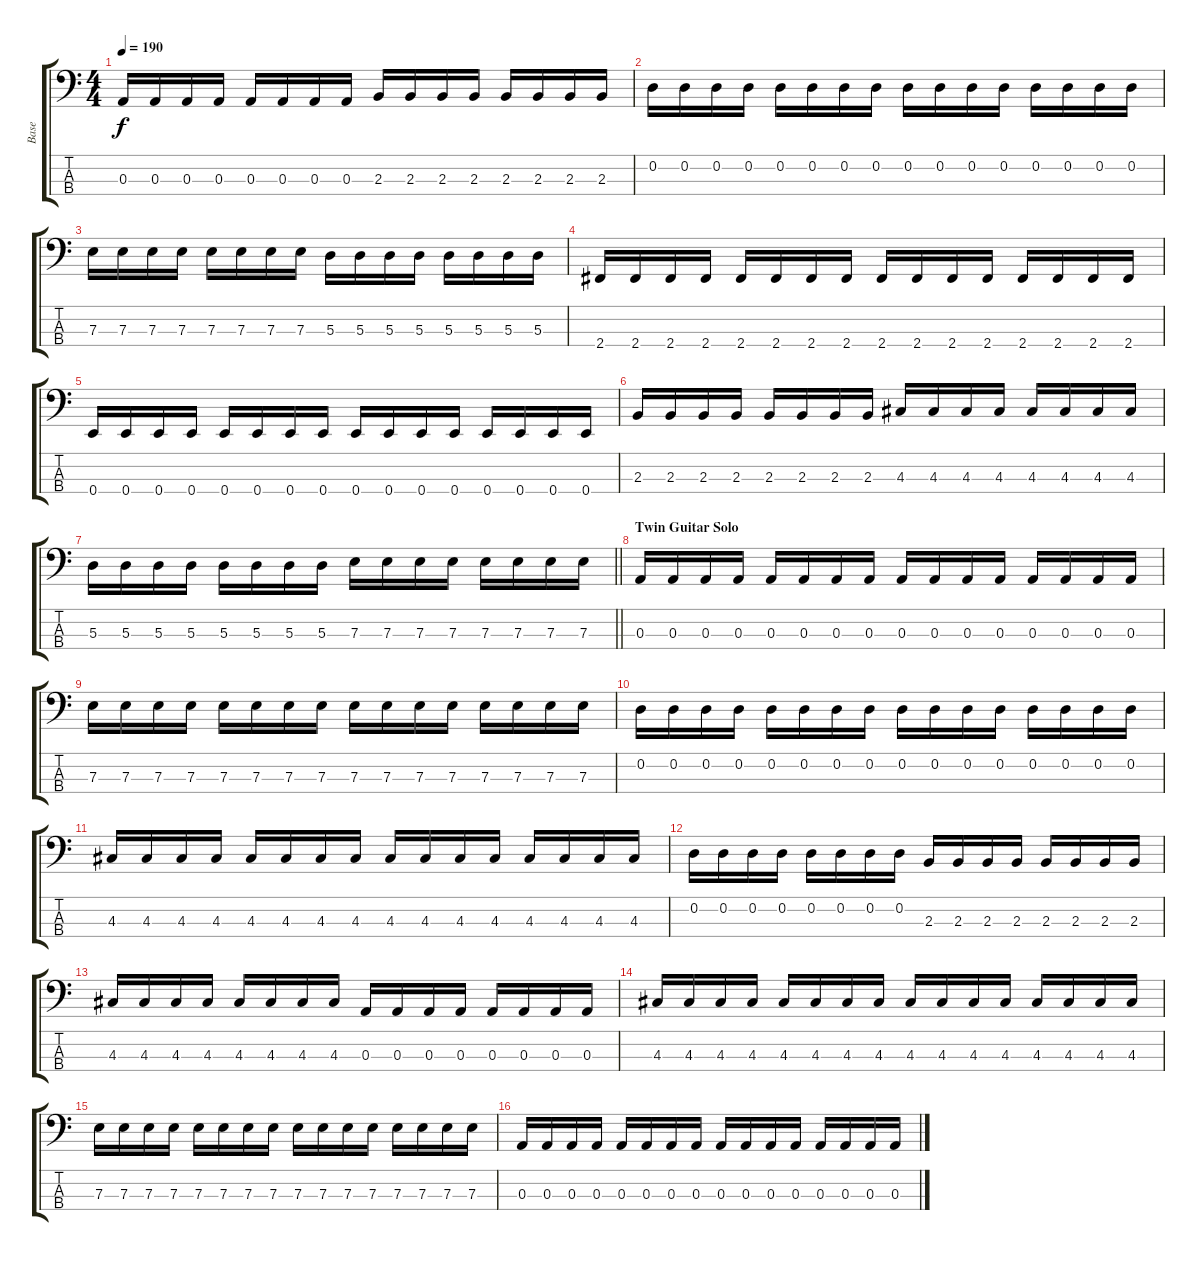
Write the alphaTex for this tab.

\track ("Base" "Base") {instrument electricbassfinger}
\staff {score tabs}
\tuning (G2 D2 A1 E1) {hide}
\ts (4 4)
\tempo 190
\clef f4
\ks c
0.3.16{dy f} 0.3.16 0.3.16 0.3.16 0.3.16 0.3.16 0.3.16 0.3.16 2.3.16 2.3.16 2.3.16 2.3.16 2.3.16 2.3.16 2.3.16 2.3.16 |
0.2.16 0.2.16 0.2.16 0.2.16 0.2.16 0.2.16 0.2.16 0.2.16 0.2.16 0.2.16 0.2.16 0.2.16 0.2.16 0.2.16 0.2.16 0.2.16 |
7.3.16 7.3.16 7.3.16 7.3.16 7.3.16 7.3.16 7.3.16 7.3.16 5.3.16 5.3.16 5.3.16 5.3.16 5.3.16 5.3.16 5.3.16 5.3.16 |
2.4.16 2.4.16 2.4.16 2.4.16 2.4.16 2.4.16 2.4.16 2.4.16 2.4.16 2.4.16 2.4.16 2.4.16 2.4.16 2.4.16 2.4.16 2.4.16 |
0.4.16 0.4.16 0.4.16 0.4.16 0.4.16 0.4.16 0.4.16 0.4.16 0.4.16 0.4.16 0.4.16 0.4.16 0.4.16 0.4.16 0.4.16 0.4.16 |
2.3.16 2.3.16 2.3.16 2.3.16 2.3.16 2.3.16 2.3.16 2.3.16 4.3.16 4.3.16 4.3.16 4.3.16 4.3.16 4.3.16 4.3.16 4.3.16 |
\barLineRight lightlight
5.3.16 5.3.16 5.3.16 5.3.16 5.3.16 5.3.16 5.3.16 5.3.16 7.3.16 7.3.16 7.3.16 7.3.16 7.3.16 7.3.16 7.3.16 7.3.16 |
\section ("" "Twin Guitar Solo")
0.3.16 0.3.16 0.3.16 0.3.16 0.3.16 0.3.16 0.3.16 0.3.16 0.3.16 0.3.16 0.3.16 0.3.16 0.3.16 0.3.16 0.3.16 0.3.16 |
7.3.16 7.3.16 7.3.16 7.3.16 7.3.16 7.3.16 7.3.16 7.3.16 7.3.16 7.3.16 7.3.16 7.3.16 7.3.16 7.3.16 7.3.16 7.3.16 |
0.2.16 0.2.16 0.2.16 0.2.16 0.2.16 0.2.16 0.2.16 0.2.16 0.2.16 0.2.16 0.2.16 0.2.16 0.2.16 0.2.16 0.2.16 0.2.16 |
4.3.16 4.3.16 4.3.16 4.3.16 4.3.16 4.3.16 4.3.16 4.3.16 4.3.16 4.3.16 4.3.16 4.3.16 4.3.16 4.3.16 4.3.16 4.3.16 |
0.2.16 0.2.16 0.2.16 0.2.16 0.2.16 0.2.16 0.2.16 0.2.16 2.3.16 2.3.16 2.3.16 2.3.16 2.3.16 2.3.16 2.3.16 2.3.16 |
4.3.16 4.3.16 4.3.16 4.3.16 4.3.16 4.3.16 4.3.16 4.3.16 0.3.16 0.3.16 0.3.16 0.3.16 0.3.16 0.3.16 0.3.16 0.3.16 |
4.3.16 4.3.16 4.3.16 4.3.16 4.3.16 4.3.16 4.3.16 4.3.16 4.3.16 4.3.16 4.3.16 4.3.16 4.3.16 4.3.16 4.3.16 4.3.16 |
7.3.16 7.3.16 7.3.16 7.3.16 7.3.16 7.3.16 7.3.16 7.3.16 7.3.16 7.3.16 7.3.16 7.3.16 7.3.16 7.3.16 7.3.16 7.3.16 |
0.3.16 0.3.16 0.3.16 0.3.16 0.3.16 0.3.16 0.3.16 0.3.16 0.3.16 0.3.16 0.3.16 0.3.16 0.3.16 0.3.16 0.3.16 0.3.16
